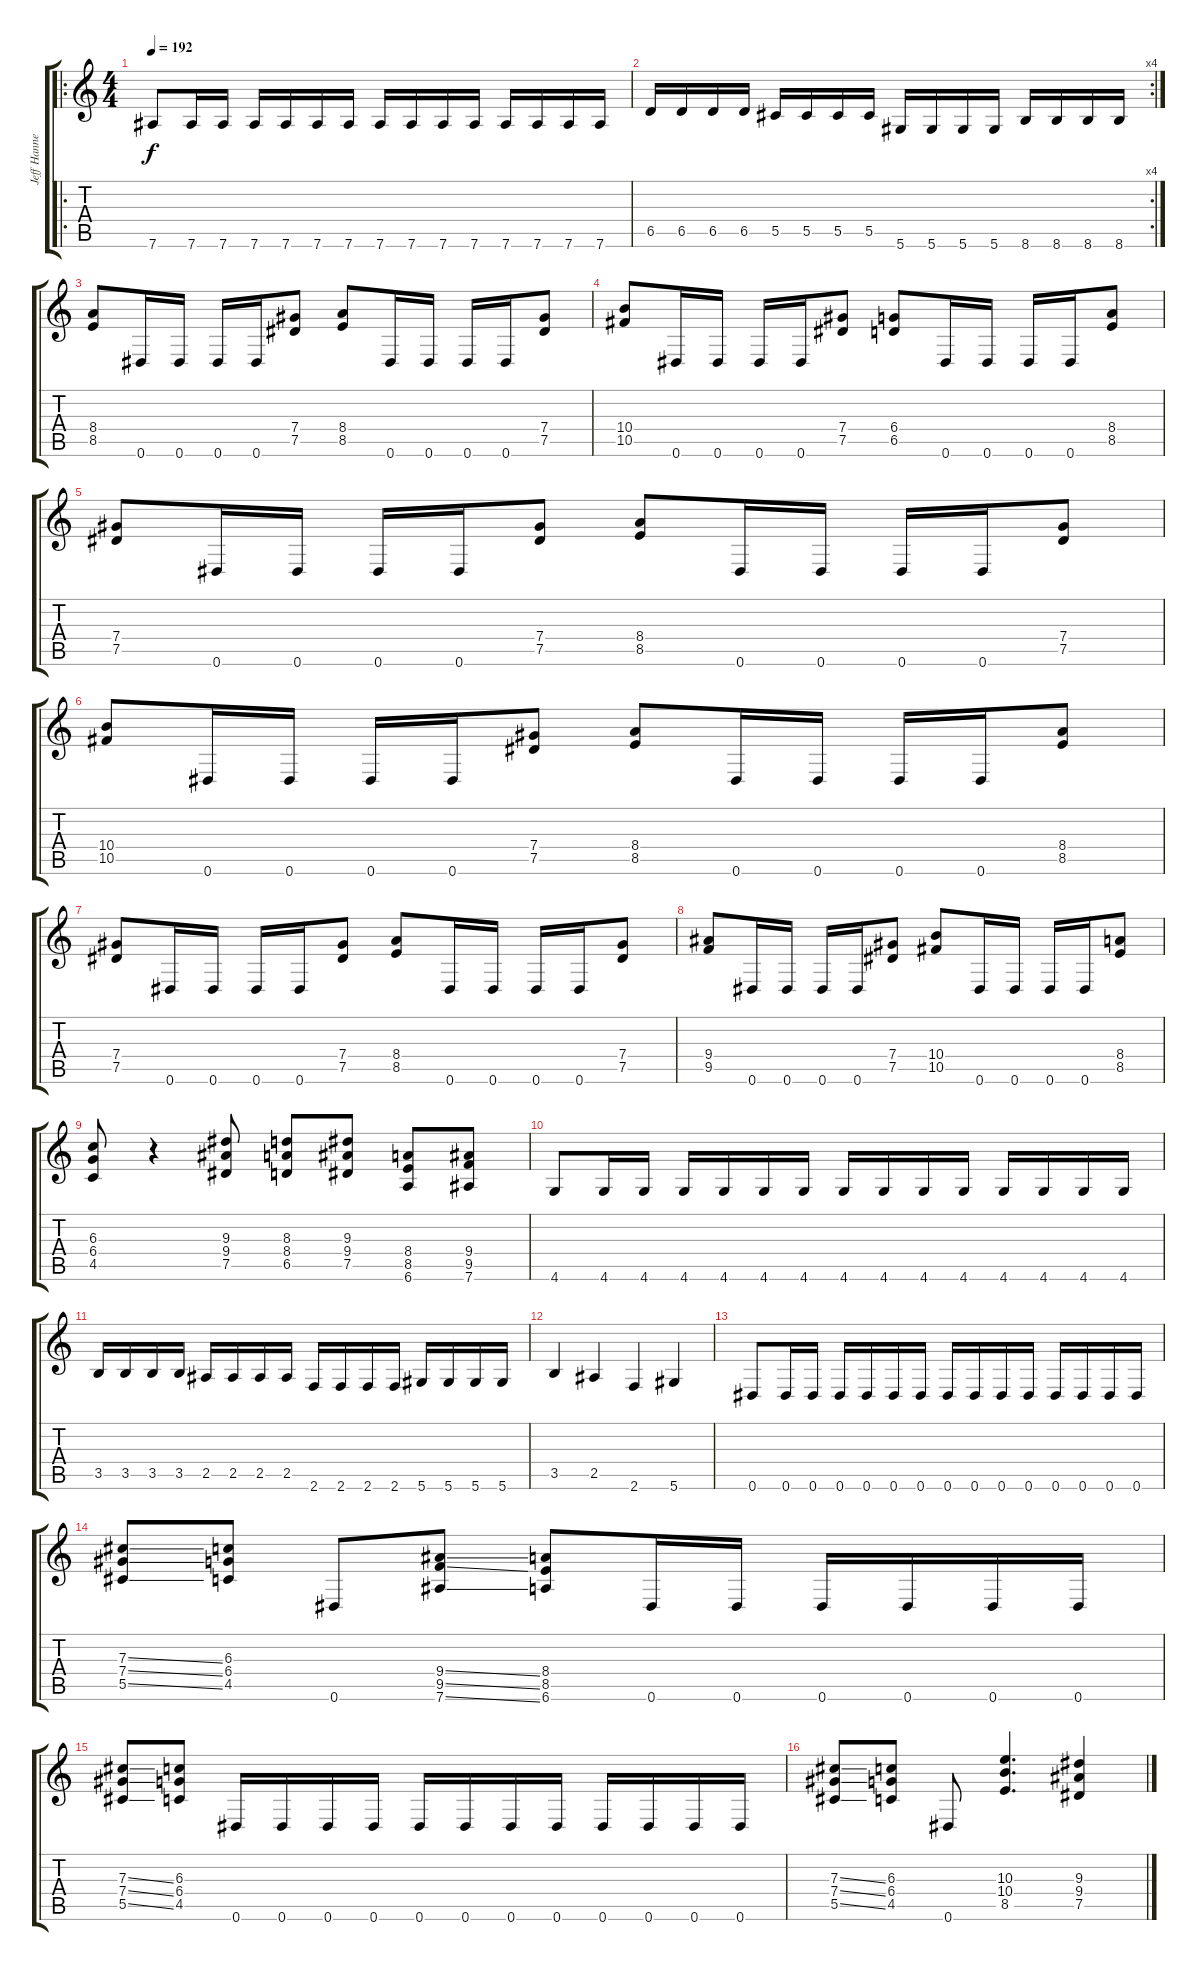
\track ("Jeff Hanneman" "Jeff Hanne") {instrument distortionguitar}
\staff {score tabs}
\tuning (Eb4 Bb3 Gb3 Db3 Ab2 Eb2) {hide}
\ro
\ts (4 4)
\tempo 192
\clef g2
\ks c
7.6.8{dy f} 7.6.16 7.6.16 7.6.16 7.6.16 7.6.16 7.6.16 7.6.16 7.6.16 7.6.16 7.6.16 7.6.16 7.6.16 7.6.16 7.6.16 |
\rc 4
6.5.16 6.5.16 6.5.16 6.5.16 5.5.16 5.5.16 5.5.16 5.5.16 5.6.16 5.6.16 5.6.16 5.6.16 8.6.16 8.6.16 8.6.16 8.6.16 |
(8.4 8.5).8 0.6.16 0.6.16 0.6.16 0.6.16 (7.4 7.5).8 (8.4 8.5).8 0.6.16 0.6.16 0.6.16 0.6.16 (7.4 7.5).8 |
(10.4 10.5).8 0.6.16 0.6.16 0.6.16 0.6.16 (7.4 7.5).8 (6.4 6.5).8 0.6.16 0.6.16 0.6.16 0.6.16 (8.4 8.5).8 |
(7.4 7.5).8 0.6.16 0.6.16 0.6.16 0.6.16 (7.4 7.5).8 (8.4 8.5).8 0.6.16 0.6.16 0.6.16 0.6.16 (7.4 7.5).8 |
(10.4 10.5).8 0.6.16 0.6.16 0.6.16 0.6.16 (7.4 7.5).8 (8.4 8.5).8 0.6.16 0.6.16 0.6.16 0.6.16 (8.4 8.5).8 |
(7.4 7.5).8 0.6.16 0.6.16 0.6.16 0.6.16 (7.4 7.5).8 (8.4 8.5).8 0.6.16 0.6.16 0.6.16 0.6.16 (7.4 7.5).8 |
(9.4 9.5).8 0.6.16 0.6.16 0.6.16 0.6.16 (7.4 7.5).8 (10.4 10.5).8 0.6.16 0.6.16 0.6.16 0.6.16 (8.4 8.5).8 |
(6.3 6.4 4.5).8 r.4 (9.3 9.4 7.5).8 (8.3 8.4 6.5).8 (9.3 9.4 7.5).8 (8.4 8.5 6.6).8 (9.4 9.5 7.6).8 |
4.6.8 4.6.16 4.6.16 4.6.16 4.6.16 4.6.16 4.6.16 4.6.16 4.6.16 4.6.16 4.6.16 4.6.16 4.6.16 4.6.16 4.6.16 |
3.5.16 3.5.16 3.5.16 3.5.16 2.5.16 2.5.16 2.5.16 2.5.16 2.6.16 2.6.16 2.6.16 2.6.16 5.6.16 5.6.16 5.6.16 5.6.16 |
3.5.4 2.5.4 2.6.4 5.6.4 |
0.6.8 0.6.16 0.6.16 0.6.16 0.6.16 0.6.16 0.6.16 0.6.16 0.6.16 0.6.16 0.6.16 0.6.16 0.6.16 0.6.16 0.6.16 |
(7.3{ss} 7.4{ss} 5.5{ss}).8 (6.3 6.4 4.5).8 0.6.8 (9.4{ss} 9.5{ss} 7.6{ss}).8 (8.4 8.5 6.6).8 0.6.16 0.6.16 0.6.16 0.6.16 0.6.16 0.6.16 |
(7.3{ss} 7.4{ss} 5.5{ss}).8 (6.3 6.4 4.5).8 0.6.16 0.6.16 0.6.16 0.6.16 0.6.16 0.6.16 0.6.16 0.6.16 0.6.16 0.6.16 0.6.16 0.6.16 |
(7.3{ss} 7.4{ss} 5.5{ss}).8 (6.3 6.4 4.5).8 0.6.8 (10.3 10.4 8.5).4{d} (9.3 9.4 7.5).4
